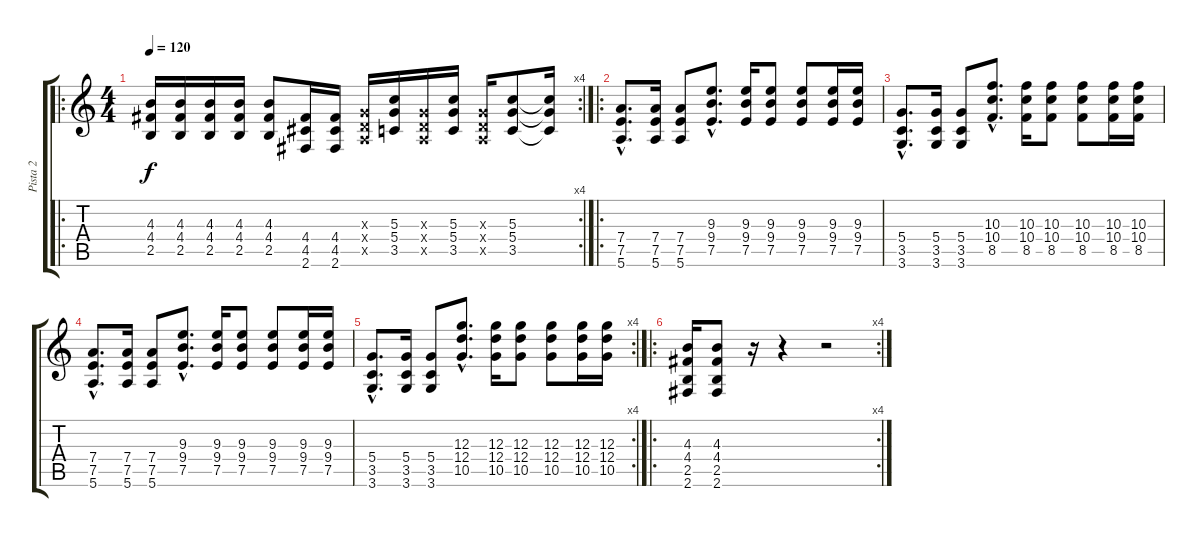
\track ("Pista 2" "Pista 2") {instrument distortionguitar}
\staff {score tabs}
\tuning (E4 B3 G3 D3 A2 E2) {hide}
\ro
\rc 4
\ts (4 4)
\tempo 120
\clef g2
\ks c
(4.3 4.4 2.5).16{dy f} (4.3 4.4 2.5).16 (4.3 4.4 2.5).16 (4.3 4.4 2.5).16 (4.3 4.4 2.5).8 (4.4 4.5 2.6).16 (4.4 4.5 2.6).16 (0.3{x} 0.4{x} 0.5{x}).16 (5.3 5.4 3.5).16 (0.3{x} 0.4{x} 0.5{x}).16 (5.3 5.4 3.5).16 (0.3{x} 0.4{x} 0.5{x}).16 (5.3 5.4 3.5).8 (5.3{t} 5.4{t} 3.5{t}).16 |
\ro
(7.4{hac} 7.5{hac} 5.6{hac}).8{d} (7.4 7.5 5.6).16 (7.4 7.5 5.6).8 (9.3{hac} 9.4{hac} 7.5{hac}).8{d} (9.3 9.4 7.5).16 (9.3 9.4 7.5).8 (9.3 9.4 7.5).8 (9.3 9.4 7.5).16 (9.3 9.4 7.5).16 |
(5.4{hac} 3.5{hac} 3.6{hac}).8{d} (5.4 3.5 3.6).16 (5.4 3.5 3.6).8 (10.3{hac} 10.4{hac} 8.5{hac}).8{d} (10.3 10.4 8.5).16 (10.3 10.4 8.5).8 (10.3 10.4 8.5).8 (10.3 10.4 8.5).16 (10.3 10.4 8.5).16 |
(7.4{hac} 7.5{hac} 5.6{hac}).8{d} (7.4 7.5 5.6).16 (7.4 7.5 5.6).8 (9.3{hac} 9.4{hac} 7.5{hac}).8{d} (9.3 9.4 7.5).16 (9.3 9.4 7.5).8 (9.3 9.4 7.5).8 (9.3 9.4 7.5).16 (9.3 9.4 7.5).16 |
\rc 4
(5.4{hac} 3.5{hac} 3.6{hac}).8{d} (5.4 3.5 3.6).16 (5.4 3.5 3.6).8 (12.3{hac} 12.4{hac} 10.5{hac}).8{d} (12.3 12.4 10.5).16 (12.3 12.4 10.5).8 (12.3 12.4 10.5).8 (12.3 12.4 10.5).16 (12.3 12.4 10.5).16 |
\ro
\rc 4
(4.3 4.4 2.5 2.6).16 (4.3 4.4 2.5 2.6).8 r.16 r.4 r.2
